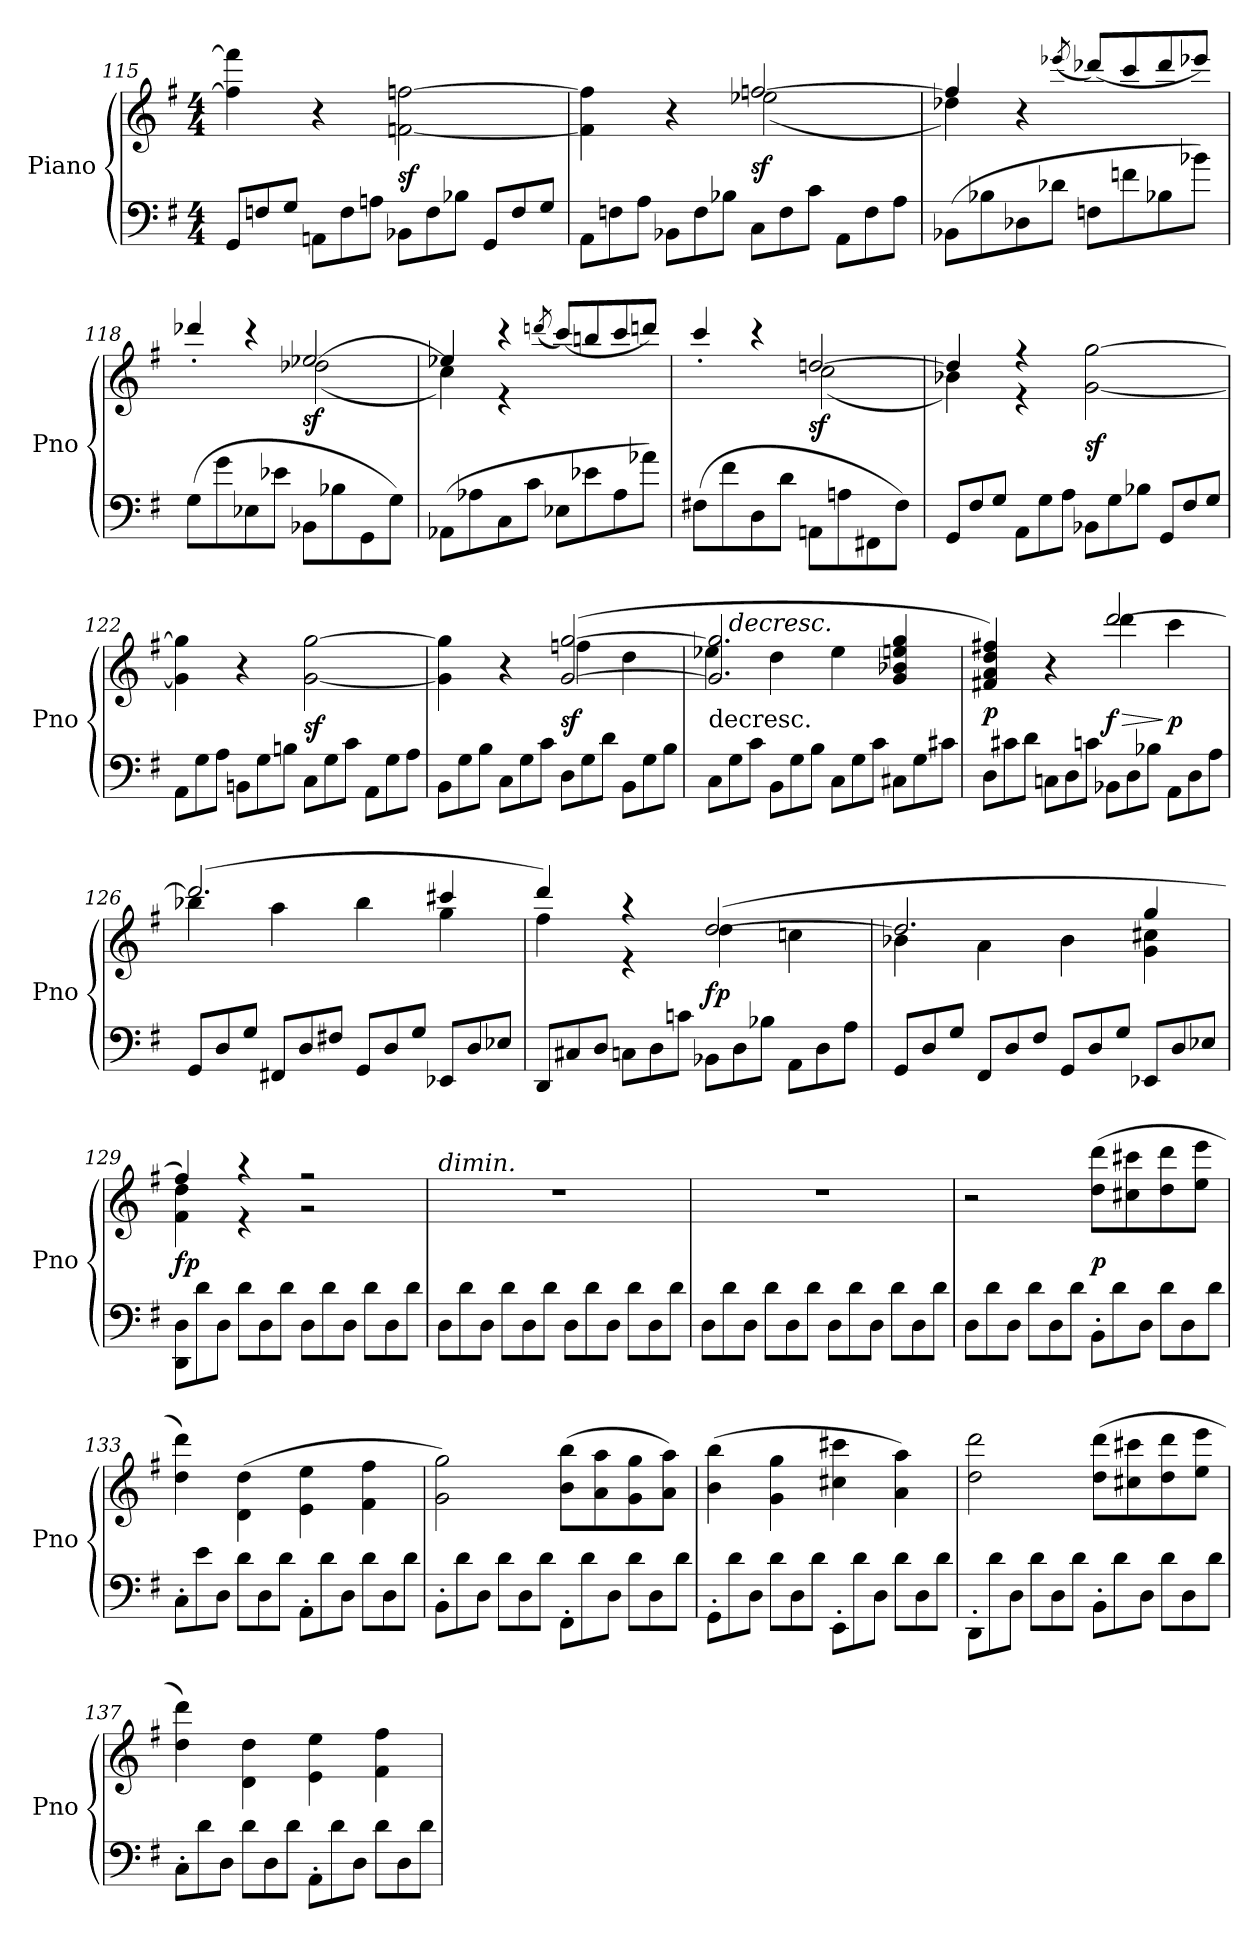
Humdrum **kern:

**kern	**kern	**dynam
*part1	*part1	*part1
*staff2	*staff1	*staff1/2
*I"Piano	*	*
*I'Pno	*	*
*clefF4	*clefG2	*
*k[f#]	*k[f#]	*
*G:	*G:	*
*M4/4	*M4/4	*
*Xtuplet	*	*
=115	=115	=115
12GGL	4ff] 4fff]	.
12Fn	.	.
12GJ	.	.
12AAnL	4r	.
12F	.	.
12AnJ	.	.
12BB-XL	[2fn [2ffn	sf
12F	.	.
12B-XJ	.	.
12GGL	.	.
12F	.	.
12GJ	.	.
=116	=116	=116
*	*^	*
12AAL	2ryy	4f] 4ff]	.
12Fn	.	.	.
12AJ	.	.	.
12BB-XL	.	4r	.
12F	.	.	.
12B-XJ	.	.	.
12CL	[2ffn	(2ee-X	sf
12F	.	.	.
12cJ	.	.	.
12AAL	.	.	.
12F	.	.	.
12AJ	.	.	.
=117	=117	=117	=117
(<8BB-XL	4ff]	4dd-X)	.
8B-X	.	.	.
8D-X	4r	2.ryy	.
8d-XJ	.	.	.
.	(8qeee-X	.	.
8FnL	(>8ddd-X/L)	.	.
8fn\	8ccc/	.	.
8B-X	8ddd-/	.	.
8b-X\J)	8eee-X/J)	.	.
=118	=118	=118	=118
(<8GL	4ddd-X'>/	2ryy	.
8g\	.	.	.
8E-X	4rccc	.	.
8e-X\J	.	.	.
8BB-XL	[2ee-X	(2dd-X	sf
8B-X	.	.	.
8GG	.	.	.
8GJ)	.	.	.
=119	=119	=119	=119
(<8AA-XL	4ee-X]	4cc)	.
8A-X	.	.	.
8C	4r	4r	.
8cJ	.	.	.
.	(8qdddn	.	.
8E-XL	(>8ccc/L)	2ryy	.
8e-X\	8bbn/	.	.
8A-	8ccc/	.	.
8a-X\J)	8dddn/J)	.	.
=120	=120	=120	=120
(<8F#XL	4ccc'>/	2ryy	.
8f#\	.	.	.
8D	4rccc	.	.
8dJ	.	.	.
8AAn\L	[2ddn	(2cc	sf
8An\	.	.	.
8FF#X\	.	.	.
8F#\J)	.	.	.
=121	=121	=121	=121
12GGL	4dd]	4b-X)	.
12F#	.	.	.
12GJ	.	.	.
12AAL	4r	4r	.
12G	.	.	.
12AJ	.	.	.
12BB-XL	2ryy	[2g [2gg	sf
12G	.	.	.
12B-XJ	.	.	.
12GGL	.	.	.
12F#	.	.	.
12GJ	.	.	.
*	*v	*v	*
=122	=122	=122
12AAL	4g] 4gg]	.
12G	.	.
12AJ	.	.
12BBnL	4r	.
12G	.	.
12BnJ	.	.
12CL	[2g [2gg	sf
12G	.	.
12cJ	.	.
12AAL	.	.
12G	.	.
12AJ	.	.
=123	=123	=123
*	*^	*
12BBL	2ryy	4g] 4gg]	.
12G	.	.	.
12BJ	.	.	.
12CL	.	4r	.
12G	.	.	.
12cJ	.	.	.
12DL	(<[2g [2gg	4ffn	sf
12G	.	.	.
12dJ	.	.	.
12BBL	.	4dd	.
12G	.	.	.
12BJ	.	.	.
=124	=124	=124	=124
!	!LO:TX:c:t=decresc.	!	!
*	*	*^	*
12CL	2.g] 2.gg]	4ee-X	12ryy	.
!	!	!	!LO:TX:a:i:t=decresc.	!
12G	.	.	3%2ryy	.
12cJ	.	.	.	.
12BBL	.	4dd	.	.
12G	.	.	.	.
12BJ	.	.	.	.
12CL	.	4ee-	.	.
12G	.	.	.	.
12cJ	.	.	.	.
12C#XL	4g/ 4b-X/ 4een/ 4gg/	4ryy	6.ryy	.
12G	.	.	.	.
12c#XJ	.	.	.	.
*	*	*v	*v	*
=125	=125	=125	=125
12DL	2ryy	4f#X/ 4a/ 4dd/ 4ff#X/)	p
12c#X	.	.	.
12dJ	.	.	.
12CnL	.	4r	.
12D	.	.	.
12cnJ	.	.	.
12BB-XL	[2ddd	4ddd	> f
12D	.	.	.
12B-XJ	.	.	.
12AAL	.	4ccc	] p
12D	.	.	.
12AJ	.	.	.
=126	=126	=126	=126
12GGL	(2.ddd]	4bb-X	.
12D	.	.	.
12GJ	.	.	.
12FF#XL	.	4aa	.
12D	.	.	.
12F#XJ	.	.	.
12GGL	.	4bb-	.
12D	.	.	.
12GJ	.	.	.
12EE-XL	4ccc#X	4gg	.
12D	.	.	.
12E-XJ	.	.	.
=127	=127	=127	=127
12DDL	4ddd)	4ff#	.
12C#X	.	.	.
12DJ	.	.	.
12CnL	4r	4r	.
12D	.	.	.
12cnJ	.	.	.
12BB-XL	(<[2dd	4dd	fp
12D	.	.	.
12B-XJ	.	.	.
12AAL	.	4ccn	.
12D	.	.	.
12AJ	.	.	.
=128	=128	=128	=128
12GGL	2.dd]	4b-X	.
12D	.	.	.
12GJ	.	.	.
12FF#L	.	4a	.
12D	.	.	.
12F#J	.	.	.
12GGL	.	4b-	.
12D	.	.	.
12GJ	.	.	.
12EE-XL	4gg	4g 4cc#X	.
12D	.	.	.
12E-XJ	.	.	.
=129	=129	=129	=129
12DD 12DL	4ff#	4f# 4dd)	fp
12d	.	.	.
12DJ	.	.	.
12dL	4r	4r	.
12D	.	.	.
12dJ	.	.	.
12DL	2r	2r	.
12d	.	.	.
12DJ	.	.	.
12dL	.	.	.
12D	.	.	.
12dJ	.	.	.
*	*v	*v	*
=130	=130	=130
!	!LO:TX:a:i:t=dimin.	!
12DL	1r	.
12d	.	.
12DJ	.	.
12dL	.	.
12D	.	.
12dJ	.	.
12DL	.	.
12d	.	.
12DJ	.	.
12dL	.	.
12D	.	.
12dJ	.	.
=131	=131	=131
12DL	1r	.
12d	.	.
12DJ	.	.
12dL	.	.
12D	.	.
12dJ	.	.
12DL	.	.
12d	.	.
12DJ	.	.
12dL	.	.
12D	.	.
12dJ	.	.
=132	=132	=132
12DL	2r	.
12d	.	.
12DJ	.	.
12dL	.	.
12D	.	.
12dJ	.	.
12BB'L	(8dd 8dddL	p
12d	.	.
.	8cc#X 8ccc#X	.
12DJ	.	.
12dL	8dd 8ddd	.
12D	.	.
.	8ee 8eeeJ	.
12dJ	.	.
=133	=133	=133
12C'L	4dd 4ddd)	.
12e	.	.
12DJ	.	.
12dL	(4d\ 4dd\	.
12D	.	.
12dJ	.	.
12AA'L	4e\ 4ee\	.
12d	.	.
12DJ	.	.
12dL	4f# 4ff#	.
12D	.	.
12dJ	.	.
=134	=134	=134
12BB'L	2g 2gg)	.
12d	.	.
12DJ	.	.
12dL	.	.
12D	.	.
12dJ	.	.
12FF#'L	(8b 8bbL	.
12d	.	.
.	8a 8aa	.
12DJ	.	.
12dL	8g 8gg	.
12D	.	.
.	8a 8aaJ)	.
12dJ	.	.
=135	=135	=135
12GG'L	(4b 4bb	.
12d	.	.
12DJ	.	.
12dL	4g 4gg	.
12D	.	.
12dJ	.	.
12EE'L	4cc#X 4ccc#X	.
12d	.	.
12DJ	.	.
12dL	4a 4aa)	.
12D	.	.
12dJ	.	.
=136	=136	=136
12DD'L	2dd 2ddd	.
12d	.	.
12DJ	.	.
12dL	.	.
12D	.	.
12dJ	.	.
12BB'L	(8dd 8dddL	.
12d	.	.
.	8cc#X 8ccc#X	.
12DJ	.	.
12dL	8dd 8ddd	.
12D	.	.
.	8ee 8eeeJ	.
12dJ	.	.
=137	=137	=137
12C'L	4dd 4ddd)	.
12d	.	.
12DJ	.	.
12dL	4d\ 4dd\	.
12D	.	.
12dJ	.	.
12AA'L	4e\ 4ee\	.
12d	.	.
12DJ	.	.
12dL	4f# 4ff#	.
12D	.	.
12dJ	.	.
=	=	=
*-	*-	*-
